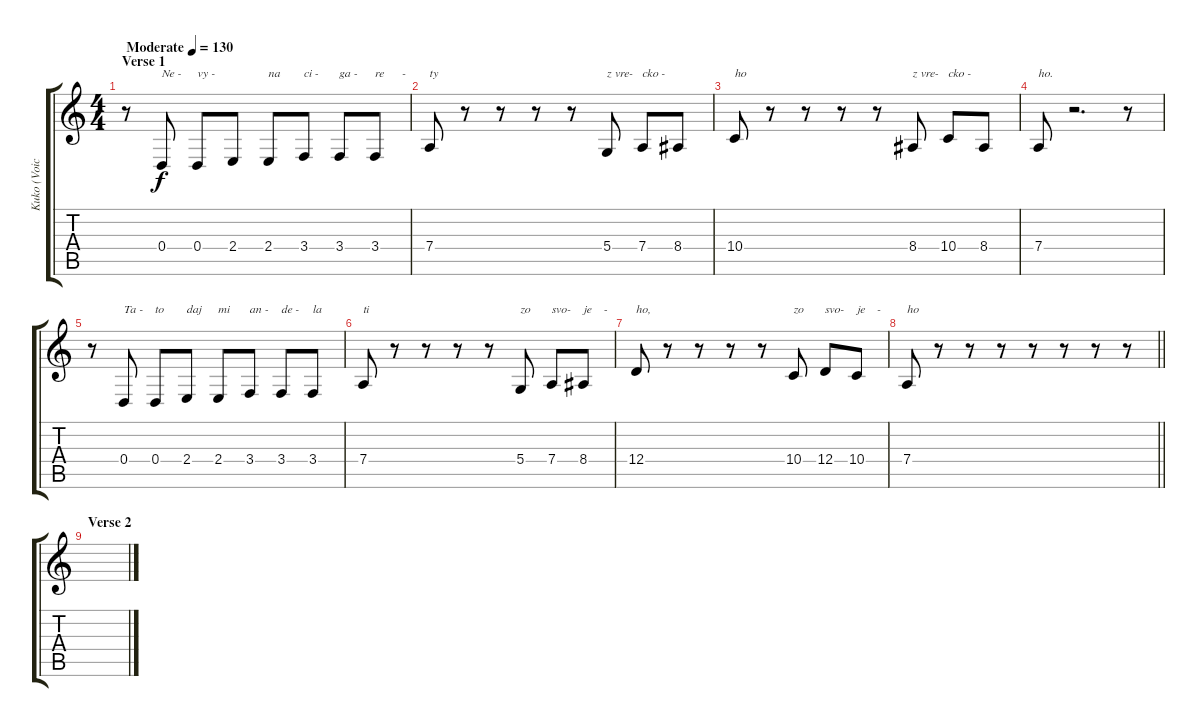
\track ("Kuko (Voice 1)" "Kuko (Voic") {instrument altosax}
\staff {score tabs}
\tuning (E4 B3 G3 D3 A2 E2) {hide}
\ts (4 4)
\section ("" "Verse 1")
\tempo (130 "Moderate")
\clef g2
\ks c
r.8{dy f instrument altosax} 0.4.8{txt "Ne - "} 0.4.8{txt "vy -"} 2.4.8{txt ""} 2.4.8{txt "na"} 3.4.8{txt "ci -"} 3.4.8{txt "ga -"} 3.4.8{txt "re      -"} |
7.4.8{txt "ty"} r.8 r.8 r.8 r.8 5.4.8{txt "z vre-"} 7.4.8{txt "cko - "} 8.4.8{txt ""} |
10.4.8{txt "ho"} r.8 r.8 r.8 r.8 8.4.8{txt "z vre-"} 10.4.8{txt "cko -"} 8.4.8{txt ""} |
7.4.8{txt "ho."} r.2{d} r.8 |
r.8 0.4.8{txt "Ta -"} 0.4.8{txt "to"} 2.4.8{txt "daj"} 2.4.8{txt "mi"} 3.4.8{txt "an -"} 3.4.8{txt "de -"} 3.4.8{txt "la"} |
7.4.8{txt "ti"} r.8 r.8 r.8 r.8 5.4.8{txt "zo"} 7.4.8{txt "svo-"} 8.4.8{txt "je    -"} |
12.4.8{txt "ho,"} r.8 r.8 r.8 r.8 10.4.8{txt "zo"} 12.4.8{txt "svo-"} 10.4.8{txt "je    -"} |
\barLineRight lightlight
7.4.8{txt "ho"} r.8 r.8 r.8 r.8 r.8 r.8 r.8 |
\section ("" "Verse 2")
